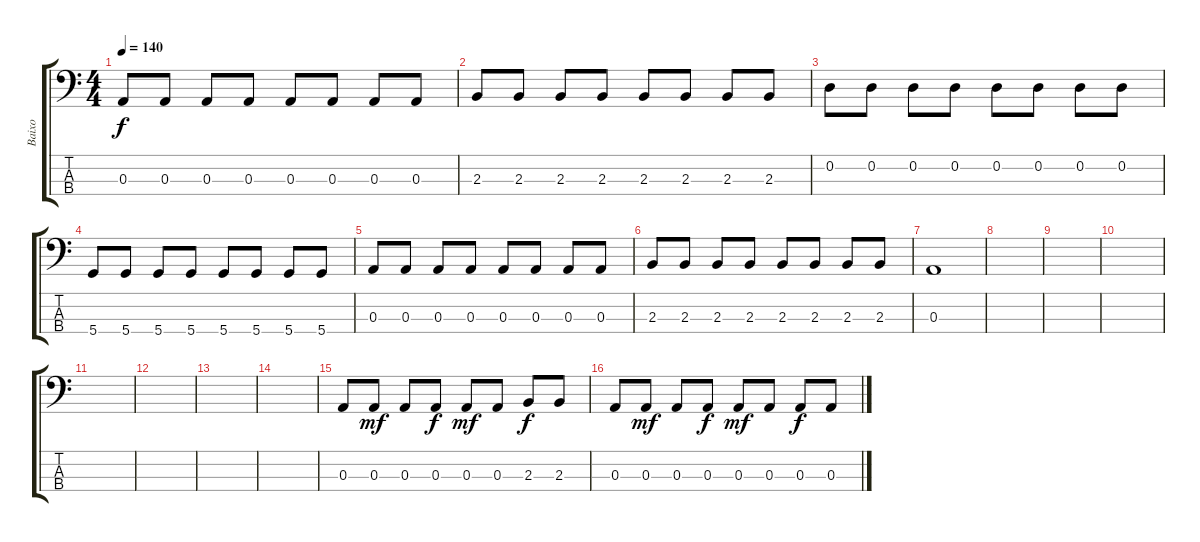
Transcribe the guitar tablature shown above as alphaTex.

\track ("Baixo" "Baixo") {instrument electricbassfinger}
\staff {score tabs}
\tuning (G2 D2 A1 D1) {hide}
\ts (4 4)
\tempo 140
\clef f4
\ks c
0.3.8{dy f} 0.3.8 0.3.8 0.3.8 0.3.8 0.3.8 0.3.8 0.3.8 |
2.3.8 2.3.8 2.3.8 2.3.8 2.3.8 2.3.8 2.3.8 2.3.8 |
0.2.8 0.2.8 0.2.8 0.2.8 0.2.8 0.2.8 0.2.8 0.2.8 |
5.4.8 5.4.8 5.4.8 5.4.8 5.4.8 5.4.8 5.4.8 5.4.8 |
0.3.8 0.3.8 0.3.8 0.3.8 0.3.8 0.3.8 0.3.8 0.3.8 |
2.3.8 2.3.8 2.3.8 2.3.8 2.3.8 2.3.8 2.3.8 2.3.8 |
0.3.1 |
|
|
|
|
|
|
|
0.3.8 0.3.8{dy mf} 0.3.8 0.3.8{dy f} 0.3.8{dy mf} 0.3.8 2.3.8{dy f} 2.3.8 |
0.3.8 0.3.8{dy mf} 0.3.8 0.3.8{dy f} 0.3.8{dy mf} 0.3.8 0.3.8{dy f} 0.3.8
